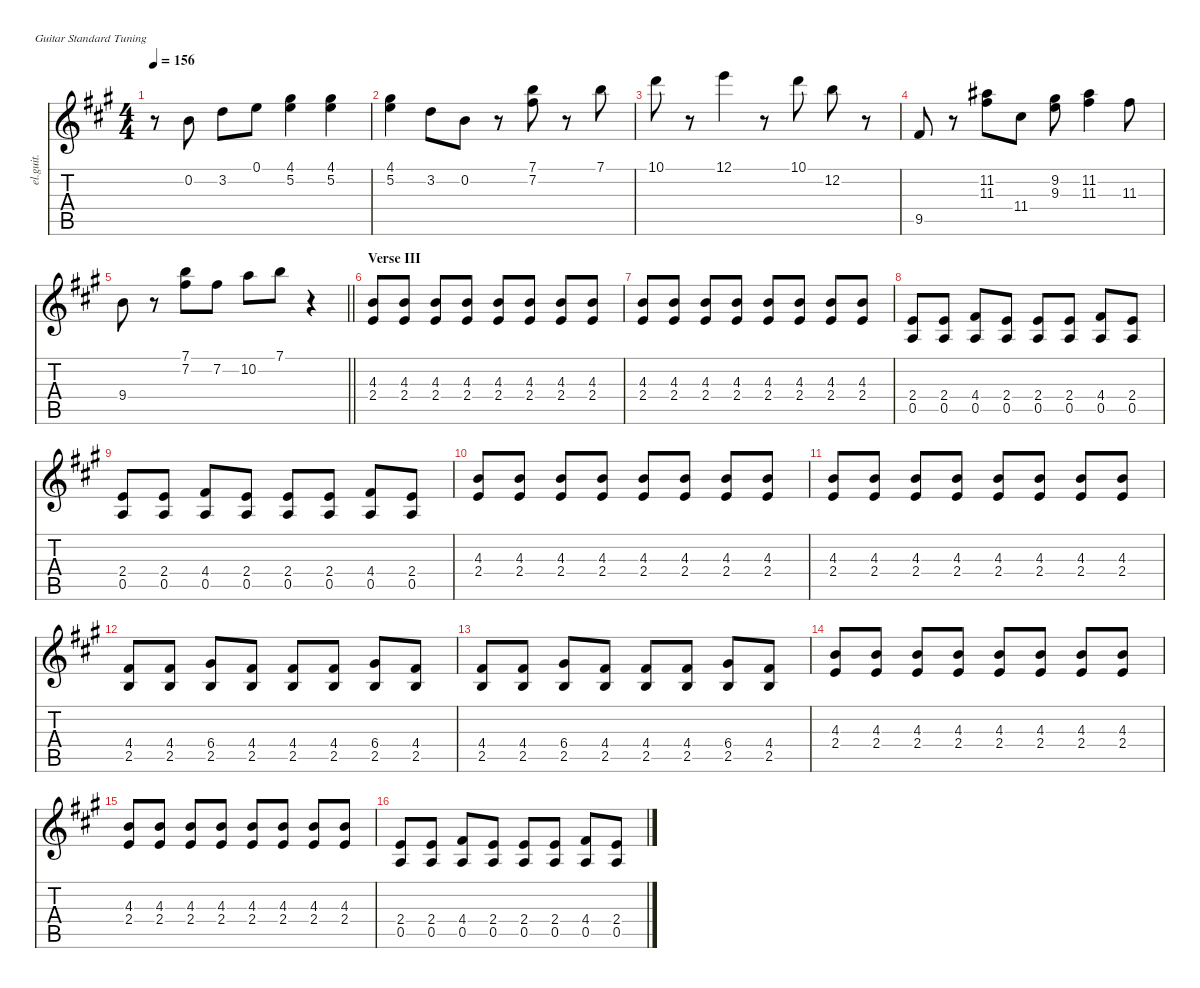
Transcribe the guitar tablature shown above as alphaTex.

\defaultSystemsLayout 4
\hideDynamics
\bracketExtendMode nobrackets
\otherSystemsTrackNameOrientation horizontal
\track ("Guitar" "el.guit.") {instrument electricguitarclean}
\staff {score tabs}
\tuning (E4 B3 G3 D3 A2 E2)
\ts (4 4)
\tempo 156
\clef g2
\ks a
r.8{dy f beam Down} 0.2{acc forcenatural}.8{beam Down} 3.2{acc forcenatural}.8{beam Down} 0.1{acc forcenatural}.8{beam Down} (4.1{acc #} 5.2{acc forcenatural}).4{beam Down} (4.1{acc #} 5.2{acc forcenatural}).4{beam Down} |
(4.1{acc #} 5.2{acc forcenatural}).4{beam Down} 3.2{acc forcenatural}.8{beam Down} 0.2{acc forcenatural}.8{beam Down} r.8{beam Down} (7.1{acc forcenatural} 7.2{acc #}).8{beam Down} r.8{beam Down} 7.1{acc forcenatural}.8{beam Down} |
10.1{acc forcenatural}.8{beam Down} r.8{beam Down} 12.1{acc forcenatural}.4{beam Down} r.8{beam Down} 10.1{acc forcenatural}.8{beam Down} 12.2{acc forcenatural}.8{beam Down} r.8{beam Down} |
9.5{acc #}.8{beam Up} r.8{beam Up} (11.2{acc #} 11.3{acc #}).8{beam Down} 11.4{acc #}.8{beam Down} (9.2{acc #} 9.3{acc forcenatural}).8{beam Down} (11.2{acc #} 11.3{acc #}).4{beam Down} 11.3{acc #}.8{beam Down} |
\barLineRight lightlight
9.4{acc forcenatural}.8{beam Down} r.8{beam Down} (7.1{acc forcenatural} 7.2{acc #}).8{beam Down} 7.2{acc #}.8{beam Down} 10.2{acc forcenatural}.8{beam Down} 7.1{acc forcenatural}.8{beam Down} r.4{beam Down} |
\section ("" "Verse III")
(4.3{acc forcenatural} 2.4{acc forcenatural}).8{dy mf beam Up} (4.3{acc forcenatural} 2.4{acc forcenatural}).8{beam Up} (4.3{acc forcenatural} 2.4{acc forcenatural}).8{beam Up} (4.3{acc forcenatural} 2.4{acc forcenatural}).8{beam Up} (4.3{acc forcenatural} 2.4{acc forcenatural}).8{beam Up} (4.3{acc forcenatural} 2.4{acc forcenatural}).8{beam Up} (4.3{acc forcenatural} 2.4{acc forcenatural}).8{beam Up} (4.3{acc forcenatural} 2.4{acc forcenatural}).8{beam Up} |
(4.3{acc forcenatural} 2.4{acc forcenatural}).8{beam Up} (4.3{acc forcenatural} 2.4{acc forcenatural}).8{beam Up} (4.3{acc forcenatural} 2.4{acc forcenatural}).8{beam Up} (4.3{acc forcenatural} 2.4{acc forcenatural}).8{beam Up} (4.3{acc forcenatural} 2.4{acc forcenatural}).8{beam Up} (4.3{acc forcenatural} 2.4{acc forcenatural}).8{beam Up} (4.3{acc forcenatural} 2.4{acc forcenatural}).8{beam Up} (4.3{acc forcenatural} 2.4{acc forcenatural}).8{beam Up} |
(2.4{acc forcenatural} 0.5{acc forcenatural}).8{beam Up} (2.4{acc forcenatural} 0.5{acc forcenatural}).8{beam Up} (4.4{acc #} 0.5{acc forcenatural}).8{beam Up} (2.4{acc forcenatural} 0.5{acc forcenatural}).8{beam Up} (2.4{acc forcenatural} 0.5{acc forcenatural}).8{beam Up} (2.4{acc forcenatural} 0.5{acc forcenatural}).8{beam Up} (4.4{acc #} 0.5{acc forcenatural}).8{beam Up} (2.4{acc forcenatural} 0.5{acc forcenatural}).8{beam Up} |
(2.4{acc forcenatural} 0.5{acc forcenatural}).8{beam Up} (2.4{acc forcenatural} 0.5{acc forcenatural}).8{beam Up} (4.4{acc #} 0.5{acc forcenatural}).8{beam Up} (2.4{acc forcenatural} 0.5{acc forcenatural}).8{beam Up} (2.4{acc forcenatural} 0.5{acc forcenatural}).8{beam Up} (2.4{acc forcenatural} 0.5{acc forcenatural}).8{beam Up} (4.4{acc #} 0.5{acc forcenatural}).8{beam Up} (2.4{acc forcenatural} 0.5{acc forcenatural}).8{beam Up} |
(4.3{acc forcenatural} 2.4{acc forcenatural}).8{beam Up} (4.3{acc forcenatural} 2.4{acc forcenatural}).8{beam Up} (4.3{acc forcenatural} 2.4{acc forcenatural}).8{beam Up} (4.3{acc forcenatural} 2.4{acc forcenatural}).8{beam Up} (4.3{acc forcenatural} 2.4{acc forcenatural}).8{beam Up} (4.3{acc forcenatural} 2.4{acc forcenatural}).8{beam Up} (4.3{acc forcenatural} 2.4{acc forcenatural}).8{beam Up} (4.3{acc forcenatural} 2.4{acc forcenatural}).8{beam Up} |
(4.3{acc forcenatural} 2.4{acc forcenatural}).8{beam Up} (4.3{acc forcenatural} 2.4{acc forcenatural}).8{beam Up} (4.3{acc forcenatural} 2.4{acc forcenatural}).8{beam Up} (4.3{acc forcenatural} 2.4{acc forcenatural}).8{beam Up} (4.3{acc forcenatural} 2.4{acc forcenatural}).8{beam Up} (4.3{acc forcenatural} 2.4{acc forcenatural}).8{beam Up} (4.3{acc forcenatural} 2.4{acc forcenatural}).8{beam Up} (4.3{acc forcenatural} 2.4{acc forcenatural}).8{beam Up} |
(4.4{acc #} 2.5{acc forcenatural}).8{beam Up} (4.4{acc #} 2.5{acc forcenatural}).8{beam Up} (6.4{acc #} 2.5{acc forcenatural}).8{beam Up} (4.4{acc #} 2.5{acc forcenatural}).8{beam Up} (4.4{acc #} 2.5{acc forcenatural}).8{beam Up} (4.4{acc #} 2.5{acc forcenatural}).8{beam Up} (6.4{acc #} 2.5{acc forcenatural}).8{beam Up} (4.4{acc #} 2.5{acc forcenatural}).8{beam Up} |
(4.4{acc #} 2.5{acc forcenatural}).8{beam Up} (4.4{acc #} 2.5{acc forcenatural}).8{beam Up} (6.4{acc #} 2.5{acc forcenatural}).8{beam Up} (4.4{acc #} 2.5{acc forcenatural}).8{beam Up} (4.4{acc #} 2.5{acc forcenatural}).8{beam Up} (4.4{acc #} 2.5{acc forcenatural}).8{beam Up} (6.4{acc #} 2.5{acc forcenatural}).8{beam Up} (4.4{acc #} 2.5{acc forcenatural}).8{beam Up} |
(4.3{acc forcenatural} 2.4{acc forcenatural}).8{beam Up} (4.3{acc forcenatural} 2.4{acc forcenatural}).8{beam Up} (4.3{acc forcenatural} 2.4{acc forcenatural}).8{beam Up} (4.3{acc forcenatural} 2.4{acc forcenatural}).8{beam Up} (4.3{acc forcenatural} 2.4{acc forcenatural}).8{beam Up} (4.3{acc forcenatural} 2.4{acc forcenatural}).8{beam Up} (4.3{acc forcenatural} 2.4{acc forcenatural}).8{beam Up} (4.3{acc forcenatural} 2.4{acc forcenatural}).8{beam Up} |
(4.3{acc forcenatural} 2.4{acc forcenatural}).8{beam Up} (4.3{acc forcenatural} 2.4{acc forcenatural}).8{beam Up} (4.3{acc forcenatural} 2.4{acc forcenatural}).8{beam Up} (4.3{acc forcenatural} 2.4{acc forcenatural}).8{beam Up} (4.3{acc forcenatural} 2.4{acc forcenatural}).8{beam Up} (4.3{acc forcenatural} 2.4{acc forcenatural}).8{beam Up} (4.3{acc forcenatural} 2.4{acc forcenatural}).8{beam Up} (4.3{acc forcenatural} 2.4{acc forcenatural}).8{beam Up} |
(2.4{acc forcenatural} 0.5{acc forcenatural}).8{beam Up} (2.4{acc forcenatural} 0.5{acc forcenatural}).8{beam Up} (4.4{acc #} 0.5{acc forcenatural}).8{beam Up} (2.4{acc forcenatural} 0.5{acc forcenatural}).8{beam Up} (2.4{acc forcenatural} 0.5{acc forcenatural}).8{beam Up} (2.4{acc forcenatural} 0.5{acc forcenatural}).8{beam Up} (4.4{acc #} 0.5{acc forcenatural}).8{beam Up} (2.4{acc forcenatural} 0.5{acc forcenatural}).8{beam Up}
